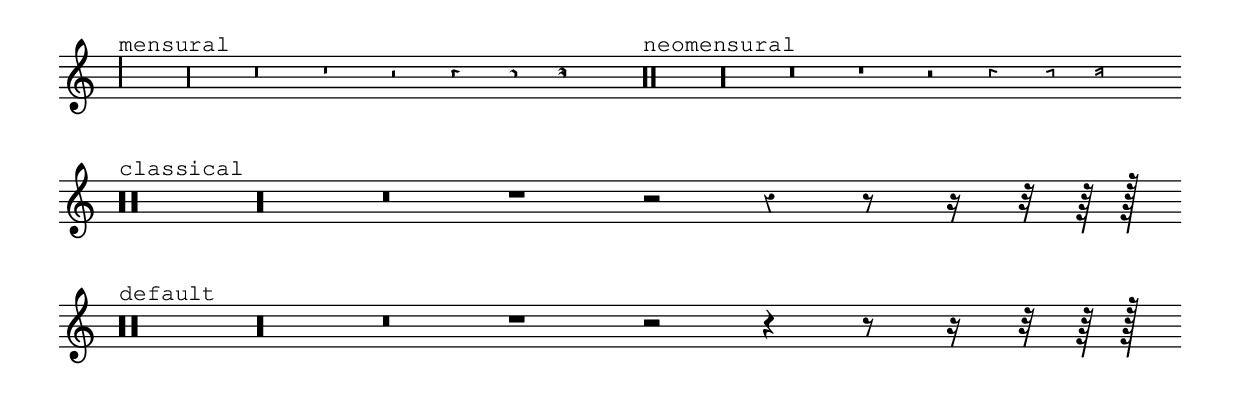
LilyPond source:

%% DO NOT EDIT this file manually; it is automatically
%% generated from LSR http://lsr.dsi.unimi.it
%% Make any changes in LSR itself, or in Documentation/snippets/new/ ,
%% and then run scripts/auxiliar/makelsr.py
%%
%% This file is in the public domain.
\version "2.14.2"

\header {
  lsrtags = "tweaks-and-overrides, rhythms, ancient-notation, symbols-and-glyphs"

%% Translation of GIT committish: b482c3e5b56c3841a88d957e0ca12964bd3e64fa
  doctitlees = "Estilos de silencios"
  texidoces = "
Los silencios se pueden imprimir en distintos estilos.
"

%% Translation of GIT committish: 0a868be38a775ecb1ef935b079000cebbc64de40

  doctitlede = "Pausenstile"
  texidocde = "
Pausen können in verschiedenen Stilen dargestellt werden.
"



%% Translation of GIT committish: 4da4307e396243a5a3bc33a0c2753acac92cb685
  texidocfr = "
Les silences peuvent être gravés selon différents styles.

"
  doctitlefr = "Styles de silences"

  texidoc = "
Rests may be used in various styles.




"
  doctitle = "Rest styles"
} % begin verbatim


\layout {
  indent = 0
  \context {
    \Staff
    \remove "Time_signature_engraver"
  }
}

\new Staff \relative c {
  \cadenzaOn
  \override Staff.Rest #'style = #'mensural
  r\maxima^\markup \typewriter { mensural }
  r\longa r\breve r1 r2 r4 r8 r16 s32 s64 s128 s128
  \bar ""

  \override Staff.Rest #'style = #'neomensural
  r\maxima^\markup \typewriter { neomensural }
  r\longa r\breve r1 r2 r4 r8 r16 s32 s64 s128 s128
  \bar ""

  \override Staff.Rest #'style = #'classical
  r\maxima^\markup \typewriter { classical }
  r\longa r\breve r1 r2 r4 r8 r16 r32 r64 r128 s128
  \bar ""

  \override Staff.Rest  #'style = #'default
  r\maxima^\markup \typewriter { default }
  r\longa r\breve r1 r2 r4 r8 r16 r32 r64 r128 s128
}

